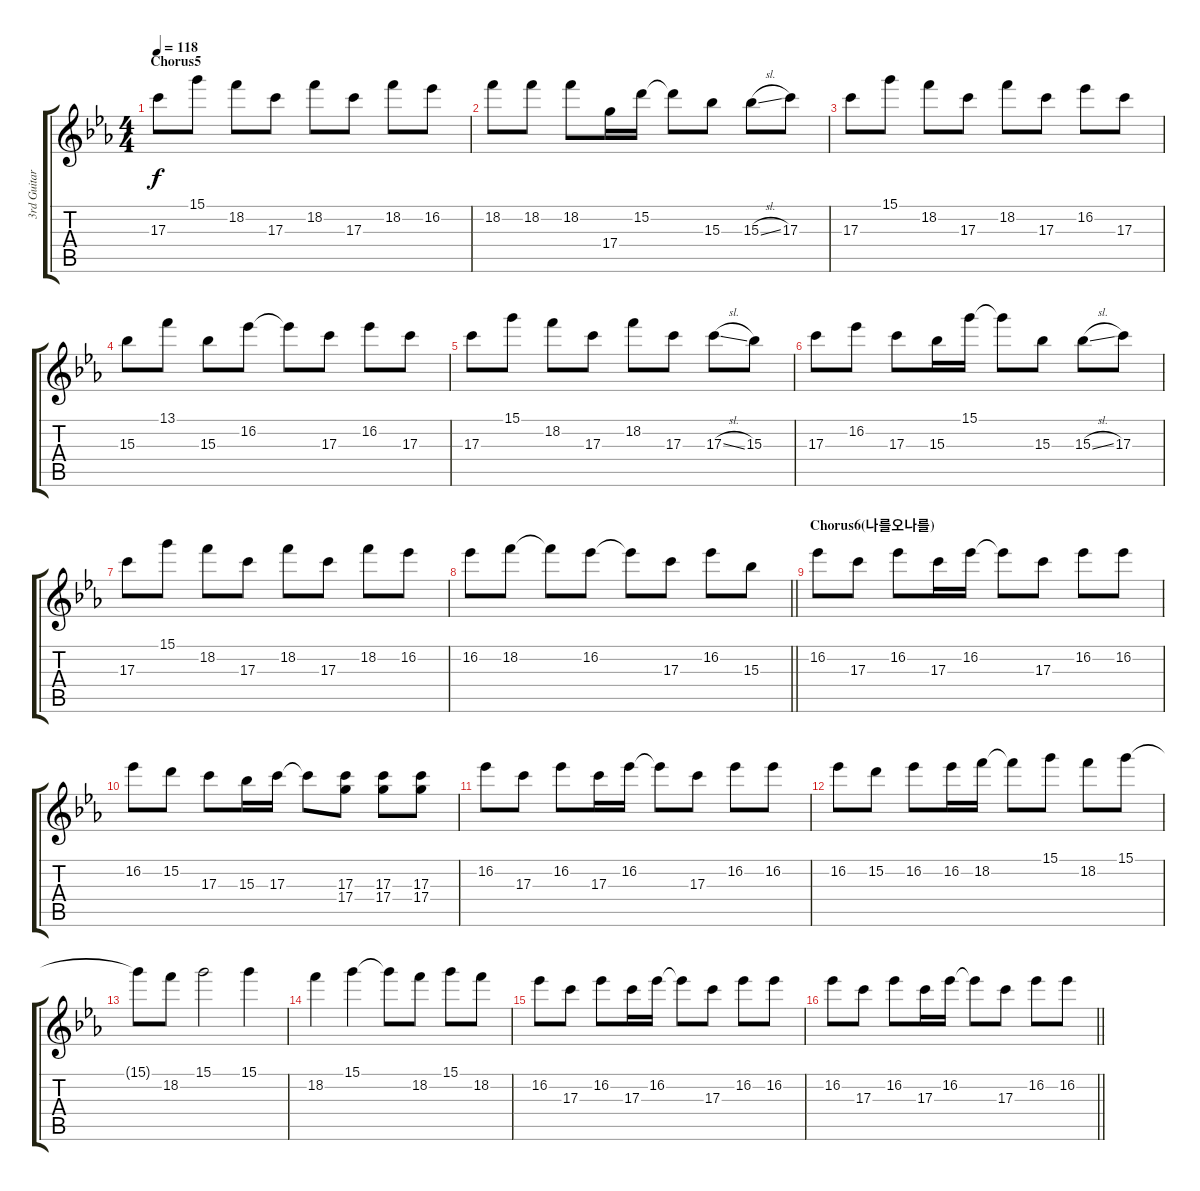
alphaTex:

\track ("3rd Guitar" "3rd Guitar") {instrument distortionguitar}
\staff {score tabs}
\tuning (E4 B3 G3 D3 A2 E2) {hide}
\ts (4 4)
\section ("" "Chorus5")
\tempo 118
\clef g2
\ks cminor
17.3.8{dy f} 15.1.8 18.2.8 17.3.8 18.2.8 17.3.8 18.2.8 16.2.8 |
18.2.8 18.2.8 18.2.8 17.4.16 15.2.16 15.2{t}.8 15.3.8 15.3{sl}.8 17.3.8 |
17.3.8 15.1.8 18.2.8 17.3.8 18.2.8 17.3.8 16.2.8 17.3.8 |
15.3.8 13.1.8 15.3.8 16.2.8 16.2{t}.8 17.3.8 16.2.8 17.3.8 |
17.3.8 15.1.8 18.2.8 17.3.8 18.2.8 17.3.8 17.3{sl}.8 15.3.8 |
17.3.8 16.2.8 17.3.8 15.3.16 15.1.16 15.1{t}.8 15.3.8 15.3{sl}.8 17.3.8 |
17.3.8 15.1.8 18.2.8 17.3.8 18.2.8 17.3.8 18.2.8 16.2.8 |
\barLineRight lightlight
16.2.8 18.2.8 18.2{t}.8 16.2.8 16.2{t}.8 17.3.8 16.2.8 15.3.8 |
\section ("" "Chorus6(나를오나를)")
16.2.8 17.3.8 16.2.8 17.3.16 16.2.16 16.2{t}.8 17.3.8 16.2.8 16.2.8 |
16.2.8 15.2.8 17.3.8 15.3.16 17.3.16 17.3{t}.8 (17.3 17.4).8 (17.3 17.4).8 (17.3 17.4).8 |
16.2.8 17.3.8 16.2.8 17.3.16 16.2.16 16.2{t}.8 17.3.8 16.2.8 16.2.8 |
16.2.8 15.2.8 16.2.8 16.2.16 18.2.16 18.2{t}.8 15.1.8 18.2.8 15.1.8 |
15.1{t}.8 18.2.8 15.1.2 15.1.4 |
18.2.4 15.1.4 15.1{t}.8 18.2.8 15.1.8 18.2.8 |
16.2.8 17.3.8 16.2.8 17.3.16 16.2.16 16.2{t}.8 17.3.8 16.2.8 16.2.8 |
\barLineRight lightlight
16.2.8 17.3.8 16.2.8 17.3.16 16.2.16 16.2{t}.8 17.3.8 16.2.8 16.2.8
